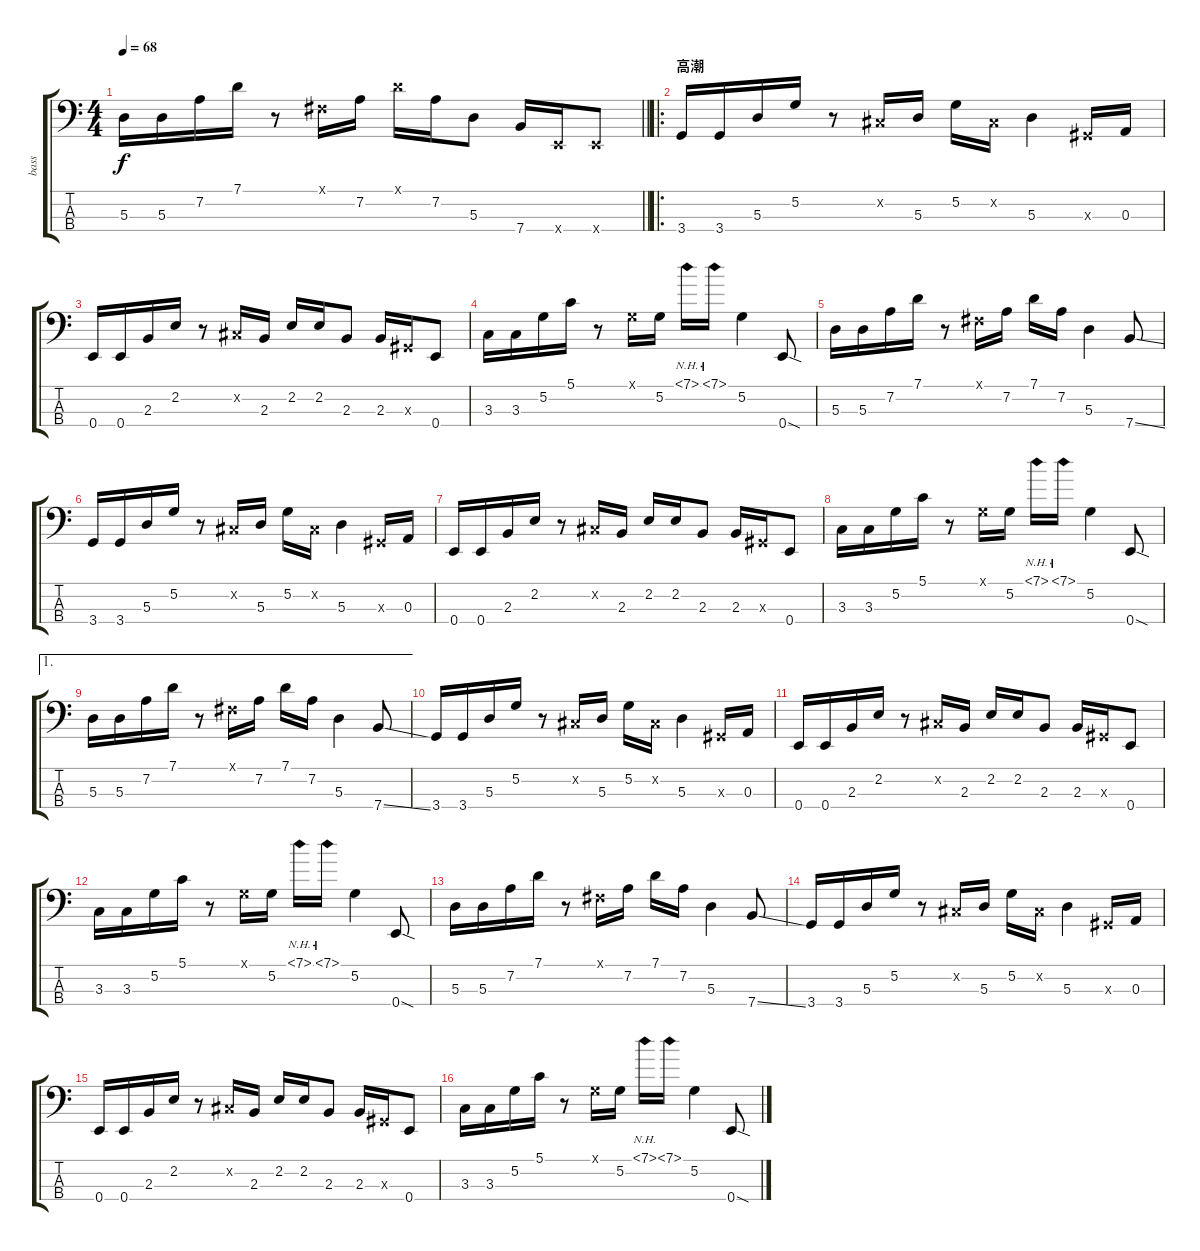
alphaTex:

\track ("bass" "bass") {instrument electricbassfinger}
\staff {score tabs}
\tuning (G2 D2 A1 E1) {hide}
\ts (4 4)
\tempo 68
\clef f4
\barLineRight lightlight
\ks c
5.3.16{dy f} 5.3.16 7.2.16 7.1.16 r.8 -1.1{x}.16 7.2.16 7.1{x}.16 7.2.16 5.3.8 7.4.16 0.4{x}.16 0.4{x}.8 |
\ro
\section ("" "高潮")
3.4.16 3.4.16 5.3.16 5.2.16 r.8 -1.2{x}.16 5.3.16 5.2.16 -1.2{x}.16 5.3.4 -1.3{x}.16 0.3.16 |
0.4.16 0.4.16 2.3.16 2.2.16 r.8 -1.2{x}.16 2.3.16 2.2.16 2.2.16 2.3.8 2.3.16 -1.3{x}.16 0.4.8 |
3.3.16 3.3.16 5.2.16 5.1.16 r.8 0.1{x}.16 5.2.16 7.1{nh}.16 7.1{nh}.16 5.2.4 0.4{sod}.8 |
5.3.16 5.3.16 7.2.16 7.1.16 r.8 -1.1{x}.16 7.2.16 7.1.16 7.2.16 5.3.4 7.4{ss}.8 |
3.4.16 3.4.16 5.3.16 5.2.16 r.8 -1.2{x}.16 5.3.16 5.2.16 -1.2{x}.16 5.3.4 -1.3{x}.16 0.3.16 |
0.4.16 0.4.16 2.3.16 2.2.16 r.8 -1.2{x}.16 2.3.16 2.2.16 2.2.16 2.3.8 2.3.16 -1.3{x}.16 0.4.8 |
3.3.16 3.3.16 5.2.16 5.1.16 r.8 0.1{x}.16 5.2.16 7.1{nh}.16 7.1{nh}.16 5.2.4 0.4{sod}.8 |
\ae 1
5.3.16 5.3.16 7.2.16 7.1.16 r.8 -1.1{x}.16 7.2.16 7.1.16 7.2.16 5.3.4 7.4{ss}.8 |
3.4.16 3.4.16 5.3.16 5.2.16 r.8 -1.2{x}.16 5.3.16 5.2.16 -1.2{x}.16 5.3.4 -1.3{x}.16 0.3.16 |
0.4.16 0.4.16 2.3.16 2.2.16 r.8 -1.2{x}.16 2.3.16 2.2.16 2.2.16 2.3.8 2.3.16 -1.3{x}.16 0.4.8 |
3.3.16 3.3.16 5.2.16 5.1.16 r.8 0.1{x}.16 5.2.16 7.1{nh}.16 7.1{nh}.16 5.2.4 0.4{sod}.8 |
5.3.16 5.3.16 7.2.16 7.1.16 r.8 -1.1{x}.16 7.2.16 7.1.16 7.2.16 5.3.4 7.4{ss}.8 |
3.4.16 3.4.16 5.3.16 5.2.16 r.8 -1.2{x}.16 5.3.16 5.2.16 -1.2{x}.16 5.3.4 -1.3{x}.16 0.3.16 |
0.4.16 0.4.16 2.3.16 2.2.16 r.8 -1.2{x}.16 2.3.16 2.2.16 2.2.16 2.3.8 2.3.16 -1.3{x}.16 0.4.8 |
3.3.16 3.3.16 5.2.16 5.1.16 r.8 0.1{x}.16 5.2.16 7.1{nh}.16 7.1{nh}.16 5.2.4 0.4{sod}.8
